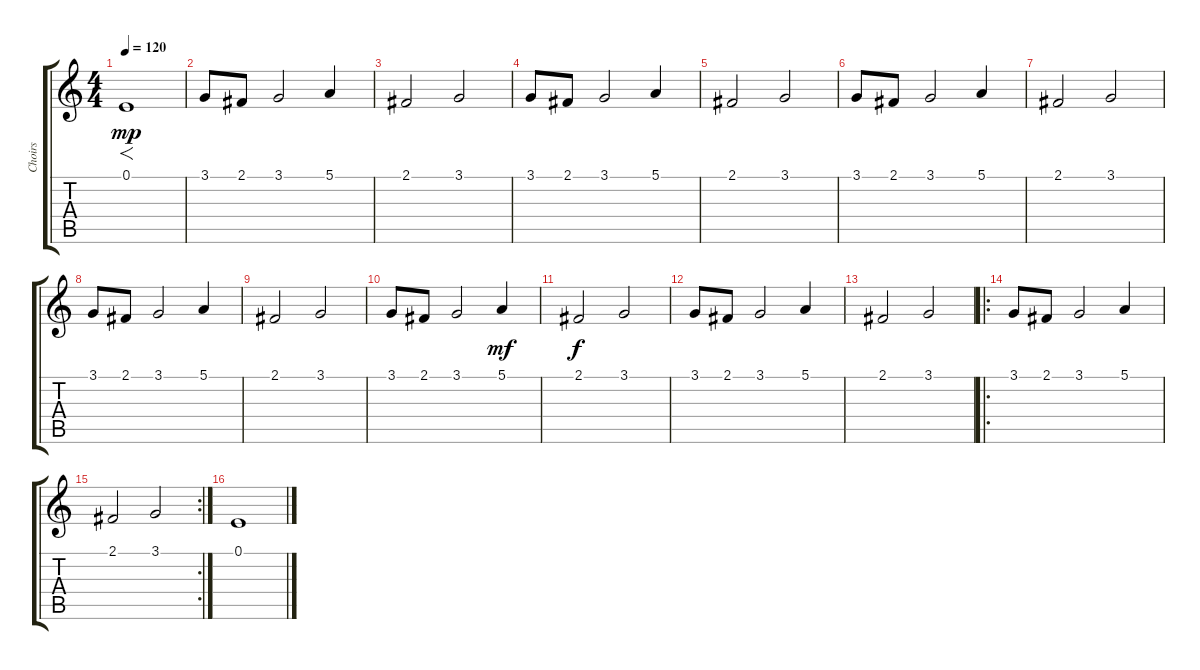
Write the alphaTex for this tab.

\track ("Choirs" "Choirs") {instrument choiraahs}
\staff {score tabs}
\tuning (E4 B3 G3 D3 A2 E2) {hide}
\ts (4 4)
\tempo 120
\clef g2
\ks c
0.1.1{f dy mp instrument choiraahs} |
3.1.8 2.1.8 3.1.2 5.1.4 |
2.1.2 3.1.2 |
3.1.8 2.1.8 3.1.2 5.1.4 |
2.1.2 3.1.2 |
3.1.8 2.1.8 3.1.2 5.1.4 |
2.1.2 3.1.2 |
3.1.8 2.1.8 3.1.2 5.1.4 |
2.1.2 3.1.2 |
3.1.8 2.1.8 3.1.2 5.1.4{dy mf} |
2.1.2{dy f} 3.1.2 |
3.1.8 2.1.8 3.1.2 5.1.4 |
2.1.2{volume 10} 3.1.2 |
\ro
3.1.8 2.1.8 3.1.2 5.1.4 |
\rc 2
2.1.2 3.1.2 |
0.1.1{volume 0}
